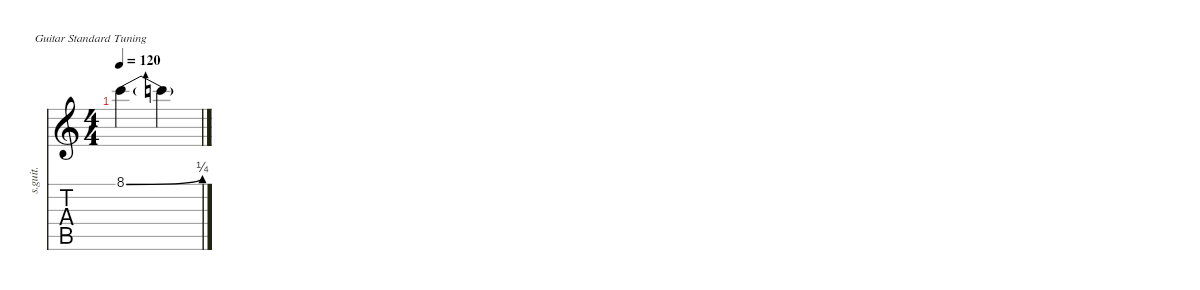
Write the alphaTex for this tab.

\defaultSystemsLayout 4
\hideDynamics
\bracketExtendMode nobrackets
\otherSystemsTrackNameOrientation horizontal
\track ("Steel Guitar" "s.guit.") {instrument acousticguitarsteel}
\staff {score tabs}
\tuning (E4 B3 G3 D3 A2 E2)
\ts (4 4)
\tempo 120
\clef g2
\ks c
8.1{be (bend 0 0 15 1)}.4{dy mf instrument acousticguitarsteel beam Down} 8.1{t}.4{beam Down}
